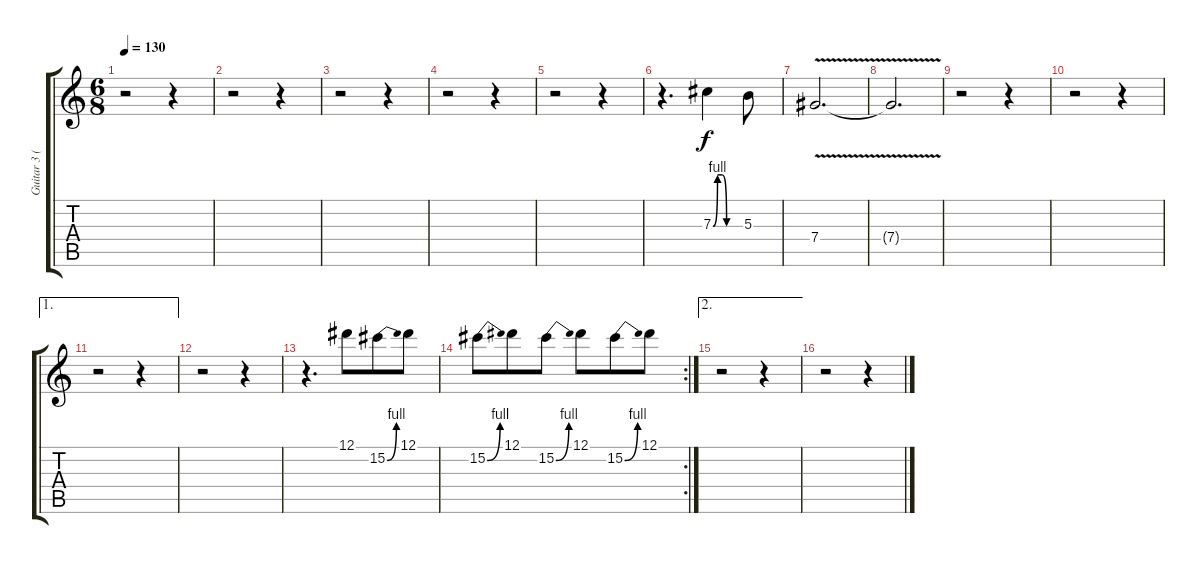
\track ("Guitar 3 (Lead)" "Guitar 3 (") {instrument overdrivenguitar}
\staff {score tabs}
\tuning (Eb4 Bb3 Gb3 Db3 Ab2 Eb2) {hide}
\ts (6 8)
\tempo 130
\clef g2
\ks c
r.2{dy f} r.4 |
r.2 r.4 |
r.2 r.4 |
r.2 r.4 |
r.2 r.4 |
r.4{d} 7.3{be (custom 0 0 10 4 20 4 30 0 60 0)}.4 5.3.8 |
7.4{v}.2{d} |
7.4{t}.2{d} |
r.2 r.4 |
r.2 r.4 |
\ae 1
r.2 r.4 |
r.2 r.4 |
r.4{d} 12.1.8 15.2{be (bend 0 0 60 4)}.8 12.1.8 |
\rc 2
15.2{be (bend 0 0 60 4)}.8 12.1.8 15.2{be (bend 0 0 60 4)}.8 12.1.8 15.2{be (bend 0 0 60 4)}.8 12.1.8 |
\ae 2
r.2 r.4 |
r.2 r.4
